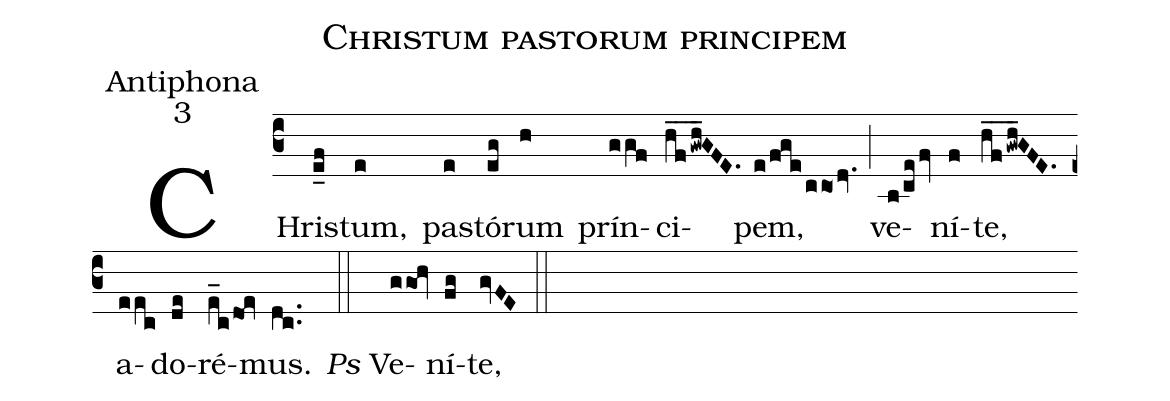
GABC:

name:Christum pastorum principem;
office-part:Antiphona;
mode:3;
%%
(c3) CHris(e_f)tum,(e) pas(e)tó(eg)rum(h) prín(ggf)ci(h_f_gwh_!GFE.)pem,(e/fgeccodv.) (;) ve(b/cefv)ní(f)te,(h_f_gwh_!GFE.) a(eec)do(de)ré(e_cdoe)mus.(dc..) (::) <i>Ps</i> Ve(g/goh)ní(fg)te,(gvFE) (::)
